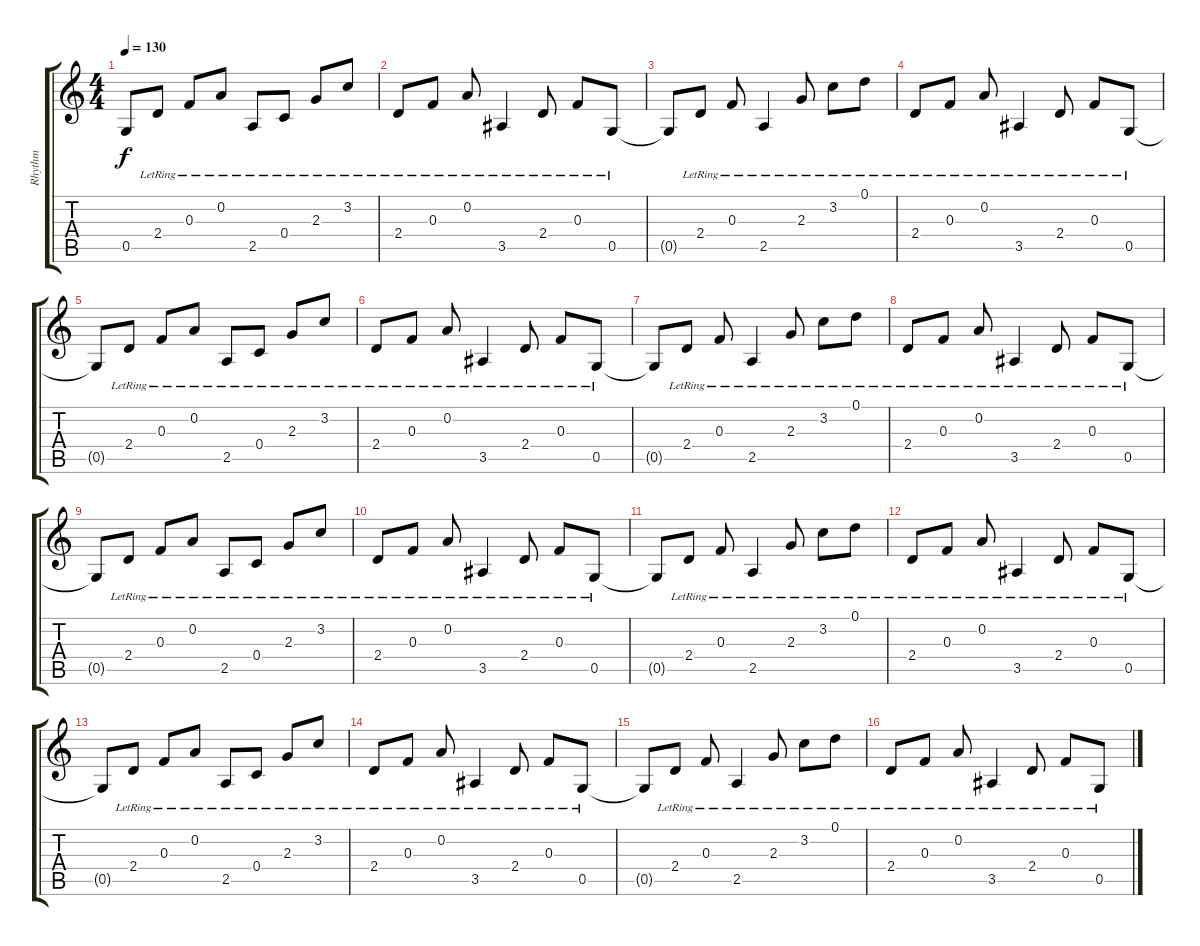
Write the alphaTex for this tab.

\track ("Rhythm" "Rhythm") {instrument distortionguitar}
\staff {score tabs}
\tuning (D4 A3 F3 C3 G2 D2) {hide}
\ts (4 4)
\tempo 130
\clef g2
\ks c
0.5{t}.8{dy f} 2.4{lr}.8 0.3{lr}.8 0.2{lr}.8 2.5{lr}.8 0.4{lr}.8 2.3{lr}.8 3.2{lr}.8 |
2.4{lr}.8 0.3{lr}.8 0.2{lr}.8 3.5{lr}.4 2.4{lr}.8 0.3{lr}.8 0.5{lr}.8 |
0.5{t}.8 2.4{lr}.8 0.3{lr}.8 2.5{lr}.4 2.3{lr}.8 3.2{lr}.8 0.1{lr}.8 |
2.4{lr}.8 0.3{lr}.8 0.2{lr}.8 3.5{lr}.4 2.4{lr}.8 0.3{lr}.8 0.5{lr}.8 |
0.5{t}.8 2.4{lr}.8 0.3{lr}.8 0.2{lr}.8 2.5{lr}.8 0.4{lr}.8 2.3{lr}.8 3.2{lr}.8 |
2.4{lr}.8 0.3{lr}.8 0.2{lr}.8 3.5{lr}.4 2.4{lr}.8 0.3{lr}.8 0.5{lr}.8 |
0.5{t}.8 2.4{lr}.8 0.3{lr}.8 2.5{lr}.4 2.3{lr}.8 3.2{lr}.8 0.1{lr}.8 |
2.4{lr}.8 0.3{lr}.8 0.2{lr}.8 3.5{lr}.4 2.4{lr}.8 0.3{lr}.8 0.5{lr}.8 |
0.5{t}.8 2.4{lr}.8 0.3{lr}.8 0.2{lr}.8 2.5{lr}.8 0.4{lr}.8 2.3{lr}.8 3.2{lr}.8 |
2.4{lr}.8 0.3{lr}.8 0.2{lr}.8 3.5{lr}.4 2.4{lr}.8 0.3{lr}.8 0.5{lr}.8 |
0.5{t}.8 2.4{lr}.8 0.3{lr}.8 2.5{lr}.4 2.3{lr}.8 3.2{lr}.8 0.1{lr}.8 |
2.4{lr}.8 0.3{lr}.8 0.2{lr}.8 3.5{lr}.4 2.4{lr}.8 0.3{lr}.8 0.5{lr}.8 |
0.5{t}.8 2.4{lr}.8 0.3{lr}.8 0.2{lr}.8 2.5{lr}.8 0.4{lr}.8 2.3{lr}.8 3.2{lr}.8 |
2.4{lr}.8 0.3{lr}.8 0.2{lr}.8 3.5{lr}.4 2.4{lr}.8 0.3{lr}.8 0.5{lr}.8 |
0.5{t}.8 2.4{lr}.8 0.3{lr}.8 2.5{lr}.4 2.3{lr}.8 3.2{lr}.8 0.1{lr}.8 |
2.4{lr}.8 0.3{lr}.8 0.2{lr}.8 3.5{lr}.4 2.4{lr}.8 0.3{lr}.8 0.5{lr}.8
